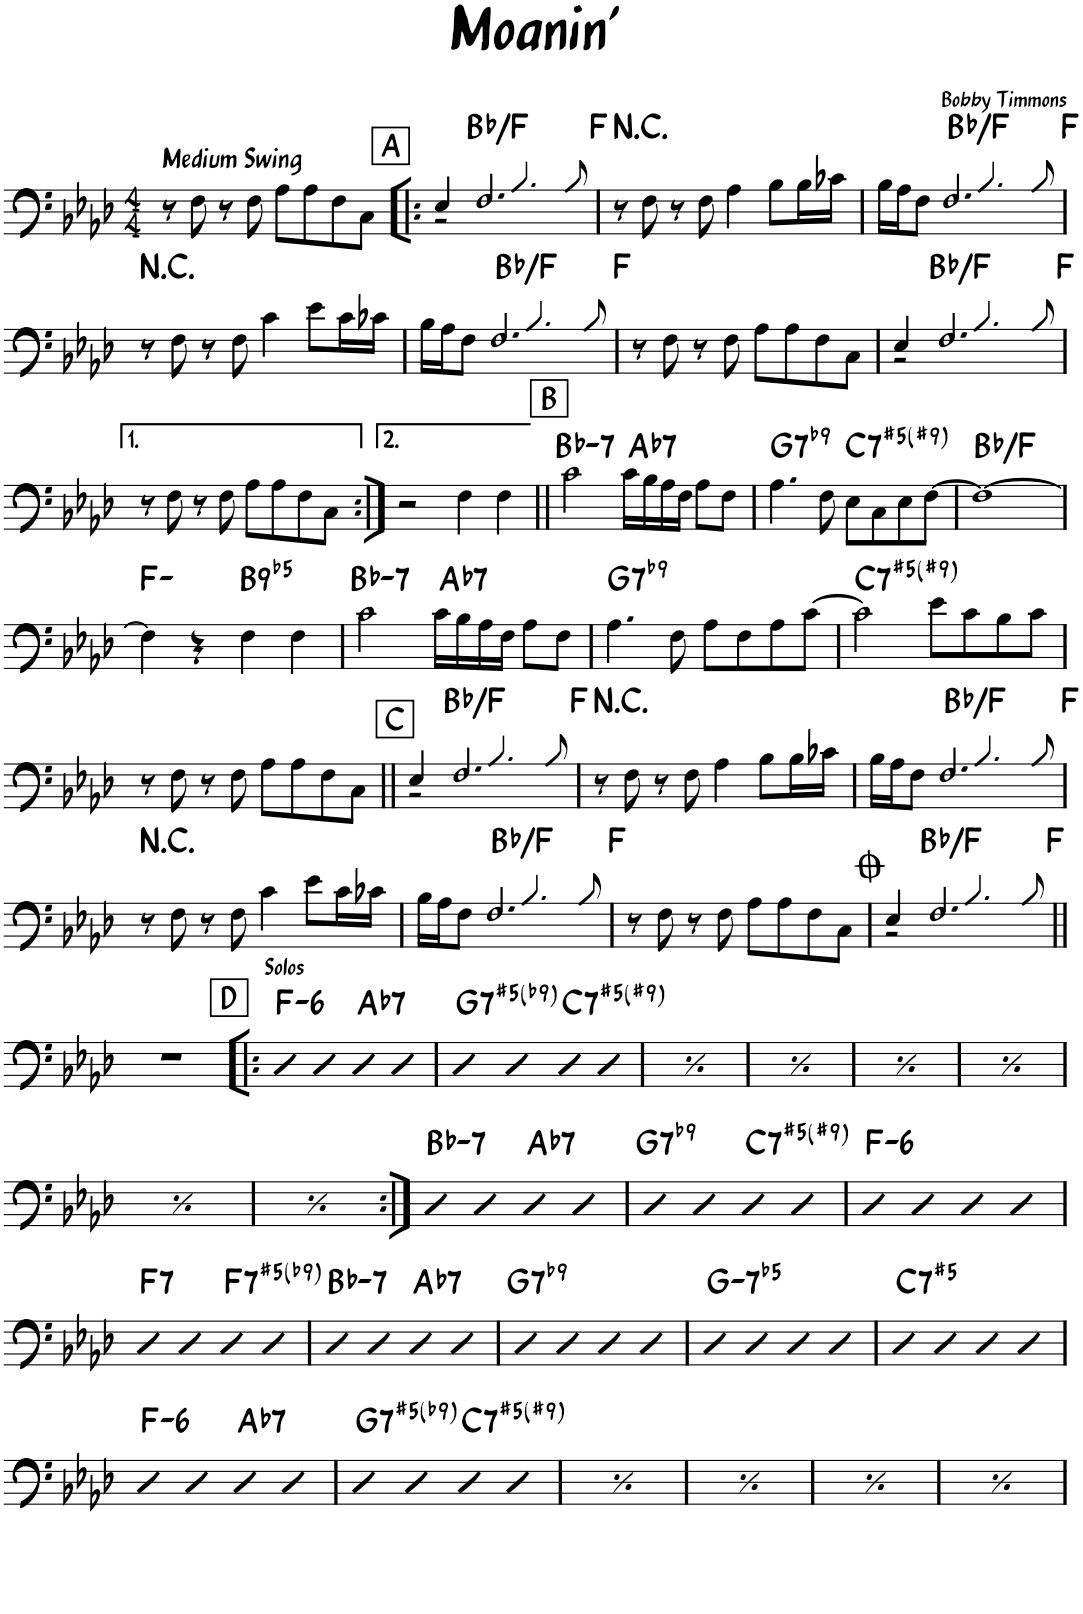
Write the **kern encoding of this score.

**kern	**harte
*part1	*part1
*staff1	*
*I"Piano	*
*I'Pno.	*
*clefF4	*
*k[b-e-a-d-]	*
*M4/4	*
=1	=1
!LO:TX:a:B:t=Medium Swing	!
8r	.
8F\	.
8r	.
8F\	.
8A-\L	.
8A-\	.
8F\	.
8C\J	.
!!LO:REH:place=s1:a:B:rj:fs=14:t=A
=2!|:	=2!|:
*^	*
4E-/	2r	.
2.F/	.	.
.	4.A-/	Bb:maj/5
.	8A-/	F:maj
=3	=3	=3
!	!	!LO:H:kt=N.C.
*v	*v	*
8r	N
8F\	.
8r	.
8F\	.
4A-\	.
8B-\L	.
16B-\L	.
16c-X\JJ	.
=4	=4
*^	*
16B-\LL	2ryy	.
16A-\J	.	.
8F\J	.	.
2.F/	.	.
.	4.A-/	Bb:maj/5
.	8A-/	F:maj
!!LO:LB:g=z	!!
=5	=5	=5
!	!	!LO:H:kt=N.C.
*v	*v	*
8r	N
8F\	.
8r	.
8F\	.
4c\	.
8e-\L	.
16c\L	.
16c-X\JJ	.
=6	=6
*^	*
16B-\LL	2ryy	.
16A-\J	.	.
8F\J	.	.
2.F/	.	.
.	4.A-/	Bb:maj/5
.	8A-/	F:maj
*v	*v	*
=7	=7
8r	.
8F\	.
8r	.
8F\	.
8A-\L	.
8A-\	.
8F\	.
8C\J	.
=8	=8
*^	*
4E-/	2r	.
2.F/	.	.
.	4.A-/	Bb:maj/5
.	8A-/	F:maj
*v	*v	*
!!LO:LB:g=z
=9	=9
8r	.
8F\	.
8r	.
8F\	.
8A-\L	.
8A-\	.
8F\	.
8C\J	.
=10:|!	=10:|!
2r	.
4F\	.
4F\	.
!!LO:REH:place=s1:a:B:rj:fs=14:t=B
=11||	=11||
!	!LO:H:kt=7
2c\	Bb:min7
!	!LO:H:kt=7
16c\LL	Ab:7
16B-\	.
16A-\	.
16F\JJ	.
8A-\L	.
8F\J	.
=12	=12
!	!LO:H:kt=7
4.A-\	G:7(b9)
8F\	.
!	!LO:H:kt=7
8E-\L	C:(3,#5,b7,#9)
8C\	.
8E-\	.
[8F\J	.
=13	=13
1F_	Bb:maj/5
!!LO:LB:g=z
=14	=14
4F\]	F:min
4r	.
!	!LO:H:kt=9
4F\	B:(3,b5,b7,9)
4F\	.
=15	=15
!	!LO:H:kt=7
2c\	Bb:min7
!	!LO:H:kt=7
16c\LL	Ab:7
16B-\	.
16A-\	.
16F\JJ	.
8A-\L	.
8F\J	.
=16	=16
!	!LO:H:kt=7
4.A-\	G:7(b9)
8F\	.
8A-\L	.
8F\	.
8A-\	.
[8c\J	.
=17	=17
!	!LO:H:kt=7
2c\]	C:(3,#5,b7,#9)
8e-\L	.
8c\	.
8B-\	.
8c\J	.
!!LO:LB:g=z
=18	=18
8r	.
8F\	.
8r	.
8F\	.
8A-\L	.
8A-\	.
8F\	.
8C\J	.
!!LO:REH:place=s1:a:B:rj:fs=14:t=C
=19||	=19||
*^	*
4E-/	2r	.
2.F/	.	.
.	4.A-/	Bb:maj/5
.	8A-/	F:maj
=20	=20	=20
!	!	!LO:H:kt=N.C.
*v	*v	*
8r	N
8F\	.
8r	.
8F\	.
4A-\	.
8B-\L	.
16B-\L	.
16c-X\JJ	.
=21	=21
*^	*
16B-\LL	2ryy	.
16A-\J	.	.
8F\J	.	.
2.F/	.	.
.	4.A-/	Bb:maj/5
.	8A-/	F:maj
!!LO:LB:g=z	!!
=22	=22	=22
!	!	!LO:H:kt=N.C.
*v	*v	*
8r	N
8F\	.
8r	.
8F\	.
4c\	.
8e-\L	.
16c\L	.
16c-X\JJ	.
=23	=23
*^	*
16B-\LL	2ryy	.
16A-\J	.	.
8F\J	.	.
2.F/	.	.
.	4.A-/	Bb:maj/5
.	8A-/	F:maj
*v	*v	*
=24	=24
8r	.
8F\	.
8r	.
8F\	.
8A-\L	.
8A-\	.
8F\	.
8C\J	.
=25	=25
*^	*
4E-/	2r	.
2.F/	.	.
.	4.A-/	Bb:maj/5
.	8A-/	F:maj
*v	*v	*
!!LO:LB:g=z
=26||	=26||
1r	.
!!LO:REH:place=s1:a:B:rj:fs=14:t=D
=27!|:	=27!|:
!LO:TX:a:t=Solos	!
!	!LO:H:kt=6
4B-	F:min6
4B-	.
!	!LO:H:kt=7
4B-	Ab:7
4B-	.
=28	=28
!	!LO:H:kt=7
4B-	G:(3,#5,b7,b9)
4B-	.
!	!LO:H:kt=7
4B-	C:(3,#5,b7,#9)
4B-	.
=29	=29
!	!LO:H:kt=7
4B-	G:(3,#5,b7,b9)
4B-	.
!	!LO:H:kt=7
4B-	C:(3,#5,b7,#9)
4B-	.
=30	=30
!	!LO:H:kt=7
4B-	G:(3,#5,b7,b9)
4B-	.
!	!LO:H:kt=7
4B-	C:(3,#5,b7,#9)
4B-	.
=31	=31
!	!LO:H:kt=7
4B-	G:(3,#5,b7,b9)
4B-	.
!	!LO:H:kt=7
4B-	C:(3,#5,b7,#9)
4B-	.
=32	=32
!	!LO:H:kt=7
4B-	G:(3,#5,b7,b9)
4B-	.
!	!LO:H:kt=7
4B-	C:(3,#5,b7,#9)
4B-	.
!!LO:LB:g=z
=33	=33
!	!LO:H:kt=7
4B-	G:(3,#5,b7,b9)
4B-	.
!	!LO:H:kt=7
4B-	C:(3,#5,b7,#9)
4B-	.
=34	=34
!	!LO:H:kt=7
4B-	G:(3,#5,b7,b9)
4B-	.
!	!LO:H:kt=7
4B-	C:(3,#5,b7,#9)
4B-	.
=35:|!	=35:|!
!	!LO:H:kt=7
4B-	Bb:min7
4B-	.
!	!LO:H:kt=7
4B-	Ab:7
4B-	.
=36	=36
!	!LO:H:kt=7
4B-	G:7(b9)
4B-	.
!	!LO:H:kt=7
4B-	C:(3,#5,b7,#9)
4B-	.
=37	=37
!	!LO:H:kt=6
4B-	F:min6
4B-	.
4B-	.
4B-	.
!!LO:LB:g=z
=38	=38
!	!LO:H:kt=7
4B-	F:7
4B-	.
!	!LO:H:kt=7
4B-	F:(3,#5,b7,b9)
4B-	.
=39	=39
!	!LO:H:kt=7
4B-	Bb:min7
4B-	.
!	!LO:H:kt=7
4B-	Ab:7
4B-	.
=40	=40
!	!LO:H:kt=7
4B-	G:7(b9)
4B-	.
4B-	.
4B-	.
=41	=41
!	!LO:H:kt=-7b5
4B-	G:hdim7
4B-	.
4B-	.
4B-	.
=42	=42
!	!LO:H:kt=7
4B-	C:(3,#5,b7)
4B-	.
4B-	.
4B-	.
!!LO:LB:g=z
=43	=43
!	!LO:H:kt=6
4B-	F:min6
4B-	.
!	!LO:H:kt=7
4B-	Ab:7
4B-	.
=44	=44
!	!LO:H:kt=7
4B-	G:(3,#5,b7,b9)
4B-	.
!	!LO:H:kt=7
4B-	C:(3,#5,b7,#9)
4B-	.
=45	=45
!	!LO:H:kt=7
4B-	G:(3,#5,b7,b9)
4B-	.
!	!LO:H:kt=7
4B-	C:(3,#5,b7,#9)
4B-	.
=46	=46
!	!LO:H:kt=7
4B-	G:(3,#5,b7,b9)
4B-	.
!	!LO:H:kt=7
4B-	C:(3,#5,b7,#9)
4B-	.
=47	=47
!	!LO:H:kt=7
4B-	G:(3,#5,b7,b9)
4B-	.
!	!LO:H:kt=7
4B-	C:(3,#5,b7,#9)
4B-	.
=48	=48
!	!LO:H:kt=7
4B-	G:(3,#5,b7,b9)
4B-	.
!	!LO:H:kt=7
4B-	C:(3,#5,b7,#9)
4B-	.
=	=
*-	*-
